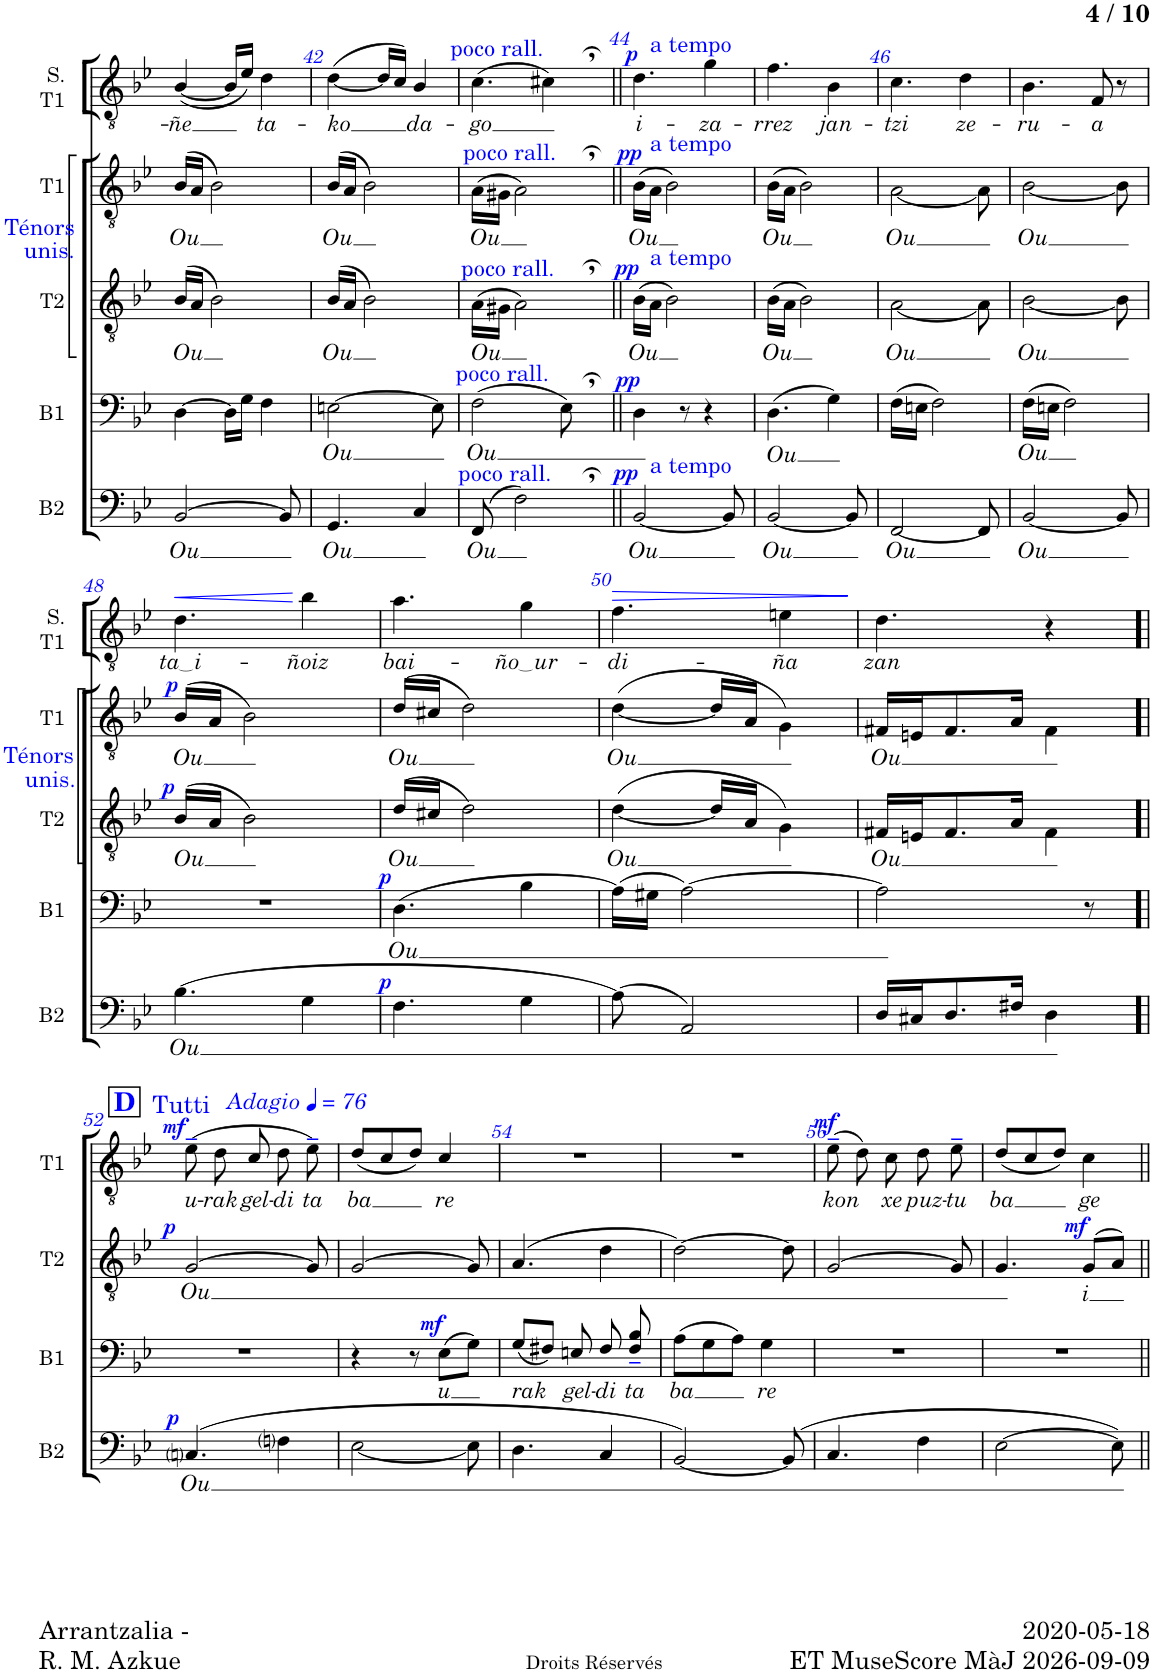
**kern	**text	**dynam	**kern	**text	**dynam	**kern	**text	**dynam	**kern	**text	**dynam	**kern	**text	**dynam
*part5	*part5	*part5	*part4	*part4	*part4	*part3	*part3	*part3	*part2	*part2	*part2	*part1	*part1	*part1
*staff5	*staff5	*staff5	*staff4	*staff4	*staff4	*staff3	*staff3	*staff3	*staff2	*staff2	*staff2	*staff1	*staff1	*staff1
*I"Basse	*	*	*I"Baryton	*	*	*I"Ténor 2	*	*	*I"Ténor 1	*	*	*I"Solo Ténor 1	*	*
*I'B2	*	*	*I'B1	*	*	*I'T2	*	*	*I'T1	*	*	*I'S. T1	*	*
!!LO:PB:g=z
*clefF4	*	*	*clefF4	*	*	*clefGv2	*	*	*clefGv2	*	*	*clefGv2	*	*
*k[b-e-]	*	*	*k[b-e-]	*	*	*k[b-e-]	*	*	*k[b-e-]	*	*	*k[b-e-]	*	*
*M5/8	*	*	*M5/8	*	*	*M5/8	*	*	*M5/8	*	*	*M5/8	*	*
=41	=41	=41	=41	=41	=41	=41	=41	=41	=41	=41	=41	=41	=41	=41
!	!	!	!	!	!	!	!	!	!LO:TX:b:color=#0000FF:t=Ténors	!	!	!	!	!
!	!	!	!	!	!	!	!	!	!LO:TX:b:color=#0000FF:t=unis.	!	!	!	!	!
!	!LO:LY:b	!	!	!	!	!	!LO:LY:b	!	!	!LO:LY:b	!	!	!LO:LY:b	!
[>2BB-/	Ou	.	[4D\	.	.	(16B-/LL	Ou	.	(16B-/LL	Ou	.	([<4B-/	-ñe	.
.	.	.	.	.	.	16A/JJ	.	.	16A/JJ	.	.	.	.	.
.	.	.	.	.	.	2B-\)	.	.	2B-\)	.	.	.	.	.
.	.	.	16D\LL]	.	.	.	.	.	.	.	.	16B-/LL]	.	.
.	.	.	16G\JJ	.	.	.	.	.	.	.	.	16e-/JJ)	.	.
!	!	!	!	!	!	!	!	!	!	!	!	!	!LO:LY:b	!
.	.	.	4F\	.	.	.	.	.	.	.	.	4d\	-ta-	.
8BB-/]	.	.	.	.	.	.	.	.	.	.	.	.	.	.
=42	=42	=42	=42	=42	=42	=42	=42	=42	=42	=42	=42	=42	=42	=42
!	!LO:LY:b	!	!	!LO:LY:b	!	!	!LO:LY:b	!	!	!LO:LY:b	!	!	!LO:LY:b	!
4.GG/	Ou	.	[2En\	Ou	.	(16B-/LL	Ou	.	(16B-/LL	Ou	.	([<4d\	-ko	.
.	.	.	.	.	.	16A/JJ	.	.	16A/JJ	.	.	.	.	.
.	.	.	.	.	.	2B-\)	.	.	2B-\)	.	.	.	.	.
.	.	.	.	.	.	.	.	.	.	.	.	16d/LL]	.	.
.	.	.	.	.	.	.	.	.	.	.	.	16c/JJ)	.	.
!	!	!	!	!	!	!	!	!	!	!	!	!	!LO:LY:b	!
4C/	.	.	.	.	.	.	.	.	.	.	.	4B-/	da-	.
.	.	.	8E\]	.	.	.	.	.	.	.	.	.	.	.
=43	=43	=43	=43	=43	=43	=43	=43	=43	=43	=43	=43	=43	=43	=43
!	!	!	!	!	!	!	!	!	!	!	!	!LO:TX:a:color=#0000FF:t=poco rall.	!	!
!	!	!	!	!	!	!	!	!	!LO:TX:a:color=#0000FF:t=poco rall.	!	!	!	!	!
!	!	!	!	!	!	!LO:TX:a:color=#0000FF:t=poco rall.	!	!	!	!	!	!	!	!
!	!	!	!LO:TX:a:color=#0000FF:t=poco rall.	!	!	!	!	!	!	!	!	!	!	!
!LO:TX:a:color=#0000FF:t=poco rall.	!	!	!	!	!	!	!	!	!	!	!	!	!	!
!	!LO:LY:b	!	!	!LO:LY:b	!	!	!LO:LY:b	!	!	!LO:LY:b	!	!	!LO:LY:b	!
(8FF/	Ou	.	(2F\	Ou	.	(16A\LL	Ou	.	(16A\LL	Ou	.	(4.c\	-go	.
.	.	.	.	.	.	16G#X\JJ	.	.	16G#X\JJ	.	.	.	.	.
2F,\)	.	.	.	.	.	2A,\)	.	.	2A,\)	.	.	.	.	.
.	.	.	.	.	.	.	.	.	.	.	.	4c#X,\)	.	.
.	.	.	8E-,\)	.	.	.	.	.	.	.	.	.	.	.
=44||	=44||	=44||	=44||	=44||	=44||	=44||	=44||	=44||	=44||	=44||	=44||	=44||	=44||	=44||
!	!	!	!	!	!	!	!	!	!	!	!	!LO:TX:a:color=#0000FF:t=a tempo	!	!
!	!	!	!	!	!	!	!	!	!LO:TX:a:color=#0000FF:t=a tempo	!	!	!	!	!
!	!	!	!	!	!	!LO:TX:a:color=#0000FF:t=a tempo	!	!	!	!	!	!	!	!
!LO:TX:a:color=#0000FF:t=a tempo	!	!	!	!	!	!	!	!	!	!	!	!	!	!
!	!LO:LY:b	!LO:DY:a	!	!	!LO:DY:a	!	!LO:LY:b	!LO:DY:a	!	!LO:LY:b	!LO:DY:a	!	!LO:LY:b	!LO:DY:a
[2BB-/	Ou	pp	4D\	.	pp	(16B-\LL	Ou	pp	(16B-\LL	Ou	pp	4.d\	i-	p
.	.	.	.	.	.	16A\JJ	.	.	16A\JJ	.	.	.	.	.
.	.	.	.	.	.	2B-\)	.	.	2B-\)	.	.	.	.	.
.	.	.	8r	.	.	.	.	.	.	.	.	.	.	.
!	!	!	!	!	!	!	!	!	!	!	!	!	!LO:LY:b	!
.	.	.	4r	.	.	.	.	.	.	.	.	4g\	-za-	.
8BB-/]	.	.	.	.	.	.	.	.	.	.	.	.	.	.
=45	=45	=45	=45	=45	=45	=45	=45	=45	=45	=45	=45	=45	=45	=45
!	!LO:LY:b	!	!	!LO:LY:b	!	!	!LO:LY:b	!	!	!LO:LY:b	!	!	!LO:LY:b	!
[2BB-/	Ou	.	(4.D\	Ou	.	(16B-\LL	Ou	.	(16B-\LL	Ou	.	4.f\	-rrez	.
.	.	.	.	.	.	16A\JJ	.	.	16A\JJ	.	.	.	.	.
.	.	.	.	.	.	2B-\)	.	.	2B-\)	.	.	.	.	.
!	!	!	!	!	!	!	!	!	!	!	!	!	!LO:LY:b	!
.	.	.	4G\)	.	.	.	.	.	.	.	.	4B-\	jan-	.
8BB-/]	.	.	.	.	.	.	.	.	.	.	.	.	.	.
=46	=46	=46	=46	=46	=46	=46	=46	=46	=46	=46	=46	=46	=46	=46
!	!LO:LY:b	!	!	!	!	!	!LO:LY:b	!	!	!LO:LY:b	!	!	!LO:LY:b	!
[2FF/	Ou	.	(16F\LL	.	.	[<2A\	Ou	.	[<2A\	Ou	.	4.c\	-tzi	.
.	.	.	16En\JJ	.	.	.	.	.	.	.	.	.	.	.
.	.	.	2F\)	.	.	.	.	.	.	.	.	.	.	.
!	!	!	!	!	!	!	!	!	!	!	!	!	!LO:LY:b	!
.	.	.	.	.	.	.	.	.	.	.	.	4d\	ze-	.
8FF/]	.	.	.	.	.	8A\]	.	.	8A\]	.	.	.	.	.
=47	=47	=47	=47	=47	=47	=47	=47	=47	=47	=47	=47	=47	=47	=47
!	!LO:LY:b	!	!	!LO:LY:b	!	!	!LO:LY:b	!	!	!LO:LY:b	!	!	!LO:LY:b	!
[2BB-/	Ou	.	(16F\LL	Ou	.	[<2B-\	Ou	.	[<2B-\	Ou	.	4.B-\	-ru-	.
.	.	.	16En\JJ	.	.	.	.	.	.	.	.	.	.	.
.	.	.	2F\)	.	.	.	.	.	.	.	.	.	.	.
!	!	!	!	!	!	!	!	!	!	!	!	!	!LO:LY:b	!
.	.	.	.	.	.	.	.	.	.	.	.	8F/	-a	.
8BB-/]	.	.	.	.	.	8B-\]	.	.	8B-\]	.	.	8r	.	.
!!LO:LB:g=z
=48	=48	=48	=48	=48	=48	=48	=48	=48	=48	=48	=48	=48	=48	=48
!	!	!	!	!	!	!	!	!	!LO:TX:b:color=#0000FF:t=Ténors	!	!	!	!	!
!	!	!	!	!	!	!	!	!	!LO:TX:b:color=#0000FF:t=unis.	!	!	!	!	!
!	!LO:LY:b	!	!	!	!	!	!LO:LY:b	!LO:DY:a	!	!LO:LY:b	!LO:DY:a	!	!LO:LY:b	!LO:HP:b
(4.B-\	Ou	.	8%5r	.	.	(16B-/LL	Ou	p	(16B-/LL	Ou	p	4.d\	ta i	<
.	.	.	.	.	.	16A/JJ	.	.	16A/JJ	.	.	.	.	.
.	.	.	.	.	.	2B-\)	.	.	2B-\)	.	.	.	.	.
!	!	!	!	!	!	!	!	!	!	!	!	!	!LO:LY:b	!
4G\	.	.	.	.	.	.	.	.	.	.	.	4b-\	-ñoiz	[
=49	=49	=49	=49	=49	=49	=49	=49	=49	=49	=49	=49	=49	=49	=49
!	!	!LO:DY:a	!	!LO:LY:b	!LO:DY:a	!	!LO:LY:b	!	!	!LO:LY:b	!	!	!LO:LY:b	!
4.F\	.	p	(4.D\	Ou	p	(16d/LL	Ou	.	(16d/LL	Ou	.	4.a\	bai-	.
.	.	.	.	.	.	16c#X/JJ	.	.	16c#X/JJ	.	.	.	.	.
.	.	.	.	.	.	2d\)	.	.	2d\)	.	.	.	.	.
!	!	!	!	!	!	!	!	!	!	!	!	!	!LO:LY:b	!
4G\	.	.	4B-\	.	.	.	.	.	.	.	.	4g\	ño ur	.
=50	=50	=50	=50	=50	=50	=50	=50	=50	=50	=50	=50	=50	=50	=50
!	!	!	!	!	!	!	!LO:LY:b	!	!	!LO:LY:b	!	!	!LO:LY:b	!LO:HP:b
(8A\)	.	.	(16A\LL)	.	.	([<4d\	Ou	.	([<4d\	Ou	.	4.f\	-di-	>
.	.	.	16G#X\JJ	.	.	.	.	.	.	.	.	.	.	.
2AA/)	.	.	[2A\)	.	.	.	.	.	.	.	.	.	.	.
.	.	.	.	.	.	16d/LL]	.	.	16d/LL]	.	.	.	.	.
.	.	.	.	.	.	16A/JJ	.	.	16A/JJ	.	.	.	.	.
!	!	!	!	!	!	!	!	!	!	!	!	!	!LO:LY:b	!
.	.	.	.	.	.	4G\)	.	.	4G\)	.	.	4en\	-ña	.
.	.	.	.	.	.	.	.	.	.	.	.	.	.	]
=51	=51	=51	=51	=51	=51	=51	=51	=51	=51	=51	=51	=51	=51	=51
!	!	!	!	!	!	!	!LO:LY:b	!	!	!LO:LY:b	!	!	!LO:LY:b	!
16D/LL	.	.	2A\]	.	.	16F#X/LL	Ou	.	16F#X/LL	Ou	.	4.d\	zan	.
16C#X/J	.	.	.	.	.	16En/J	.	.	16En/J	.	.	.	.	.
8.D/	.	.	.	.	.	8.F#/	.	.	8.F#/	.	.	.	.	.
16F#X/Jk	.	.	.	.	.	16A/Jk	.	.	16A/Jk	.	.	.	.	.
4D\	.	.	.	.	.	4F#\	.	.	4F#\	.	.	4r	.	.
.	.	.	8r	.	.	.	.	.	.	.	.	.	.	.
!!LO:LB:g=z
=52!|	=52!|	=52!|	=52!|	=52!|	=52!|	=52!|	=52!|	=52!|	=52!|	=52!|	=52!|	=52!|	=52!|	=52!|
!!LO:REH:place=s1:a:B:cj:color=#0000FF:fs=14:t=D
*	*	*	*	*	*	*	*	*	*	*	*	*MM76	*	*
!	!	!	!	!	!	!	!	!	!	!	!	!LO:TX:a:i:t=Adagio	!	!
!	!	!	!	!	!	!	!	!	!LO:TX:a:color=#0000FF:t=Tutti	!	!	!	!	!
!	!LO:LY:b	!LO:DY:a	!	!	!	!	!LO:LY:b	!LO:DY:a	!	!LO:LY:b	!LO:DY:a	!	!	!
(4.Cni/	Ou	p	8%5r	.	.	[>2G/	Ou	p	(8e-~\	u-	mf	8%5r	.	.
!	!	!	!	!	!	!	!	!	!	!LO:LY:b	!	!	!	!
.	.	.	.	.	.	.	.	.	8d\	-rak	.	.	.	.
!	!	!	!	!	!	!	!	!	!	!LO:LY:b	!	!	!	!
.	.	.	.	.	.	.	.	.	8c/	gel-	.	.	.	.
!	!	!	!	!	!	!	!	!	!	!LO:LY:b	!	!	!	!
4Fni\	.	.	.	.	.	.	.	.	8d\	-di	.	.	.	.
!	!	!	!	!	!	!	!	!	!	!LO:LY:b	!	!	!	!
.	.	.	.	.	.	8G/]	.	.	8e-~\)	ta	.	.	.	.
=53	=53	=53	=53	=53	=53	=53	=53	=53	=53	=53	=53	=53	=53	=53
!	!	!	!	!	!	!	!	!	!	!LO:LY:b	!	!	!	!
[<2E-\	.	.	4r	.	.	[>2G/	.	.	(8d/L	ba	.	8%5r	.	.
.	.	.	.	.	.	.	.	.	8c/	.	.	.	.	.
.	.	.	8r	.	.	.	.	.	8d/J)	.	.	.	.	.
!	!	!	!	!LO:LY:b	!LO:DY:a	!	!	!	!	!LO:LY:b	!	!	!	!
.	.	.	(8E-\L	-u	mf	.	.	.	4c/	re	.	.	.	.
8E-\]	.	.	8G\J)	.	.	8G/]	.	.	.	.	.	.	.	.
=54	=54	=54	=54	=54	=54	=54	=54	=54	=54	=54	=54	=54	=54	=54
!	!	!	!	!LO:LY:b	!	!	!	!	!	!	!	!	!	!
4.D\	.	.	(8G/L	rak	.	(4.A/	.	.	8%5r	.	.	8%5r	.	.
.	.	.	8F#X/J)	.	.	.	.	.	.	.	.	.	.	.
!	!	!	!	!LO:LY:b	!	!	!	!	!	!	!	!	!	!
.	.	.	8En/	gel-	.	.	.	.	.	.	.	.	.	.
!	!	!	!	!LO:LY:b	!	!	!	!	!	!	!	!	!	!
4C/	.	.	8F#/	-di	.	4d\	.	.	.	.	.	.	.	.
!	!	!	!	!LO:LY:b	!	!	!	!	!	!	!	!	!	!
.	.	.	8F#/~ 8B-/~	ta	.	.	.	.	.	.	.	.	.	.
=55	=55	=55	=55	=55	=55	=55	=55	=55	=55	=55	=55	=55	=55	=55
!	!	!	!	!LO:LY:b	!	!	!	!	!	!	!	!	!	!
[<2BB-/)	.	.	(8A\L	-ba	.	[2d\)	.	.	8%5r	.	.	8%5r	.	.
.	.	.	8G\	.	.	.	.	.	.	.	.	.	.	.
.	.	.	8A\J)	.	.	.	.	.	.	.	.	.	.	.
!	!	!	!	!LO:LY:b	!	!	!	!	!	!	!	!	!	!
.	.	.	4G\	re	.	.	.	.	.	.	.	.	.	.
(8BB-/]	.	.	.	.	.	8d\]	.	.	.	.	.	.	.	.
=56	=56	=56	=56	=56	=56	=56	=56	=56	=56	=56	=56	=56	=56	=56
!	!	!	!	!	!	!	!	!	!	!LO:LY:b	!LO:DY:a	!	!	!
4.C/	.	.	8%5r	.	.	[>2G/	.	.	(8e-~\	kon	mf	8%5r	.	.
.	.	.	.	.	.	.	.	.	8d\)	.	.	.	.	.
!	!	!	!	!	!	!	!	!	!	!LO:LY:b	!	!	!	!
.	.	.	.	.	.	.	.	.	8c\	xe	.	.	.	.
!	!	!	!	!	!	!	!	!	!	!LO:LY:b	!	!	!	!
4F\	.	.	.	.	.	.	.	.	8d\	puz-	.	.	.	.
!	!	!	!	!	!	!	!	!	!	!LO:LY:b	!	!	!	!
.	.	.	.	.	.	8G/]	.	.	8e-~\	-tu	.	.	.	.
=57	=57	=57	=57	=57	=57	=57	=57	=57	=57	=57	=57	=57	=57	=57
!	!	!	!	!	!	!	!	!	!	!LO:LY:b	!	!	!	!
[2E-\	.	.	8%5r	.	.	4.G/	.	.	(8d/L	ba	.	8%5r	.	.
.	.	.	.	.	.	.	.	.	8c/	.	.	.	.	.
.	.	.	.	.	.	.	.	.	8d/J)	.	.	.	.	.
!	!	!	!	!	!	!	!LO:LY:b	!LO:DY:a	!	!LO:LY:b	!	!	!	!
.	.	.	.	.	.	(>8G/L	i	mf	4c\	ge	.	.	.	.
8E-\])	.	.	.	.	.	8A/J)	.	.	.	.	.	.	.	.
=||	=||	=||	=||	=||	=||	=||	=||	=||	=||	=||	=||	=||	=||	=||
*-	*-	*-	*-	*-	*-	*-	*-	*-	*-	*-	*-	*-	*-	*-
